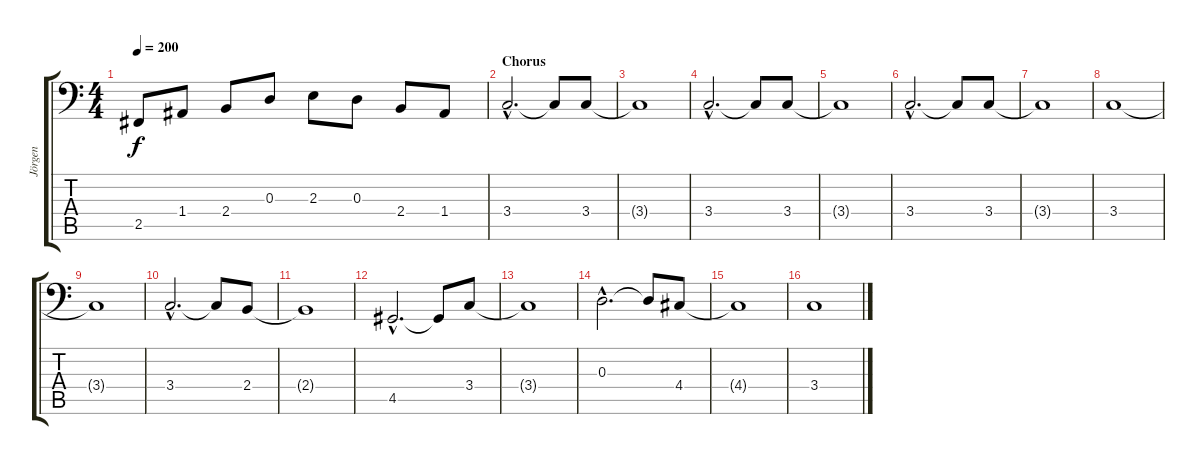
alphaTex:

\track ("Jörgen" "Jörgen") {instrument electricbasspick}
\staff {score tabs}
\tuning (B2 Gb2 D2 A1 E1 B0) {hide}
\ts (4 4)
\tempo 200
\clef f4
\ks c
2.5{t}.8{dy f} 1.4.8 2.4.8 0.3.8 2.3.8 0.3.8 2.4.8 1.4.8 |
\section ("" "Chorus")
3.4{hac}.2{d} 3.4{t}.8 3.4.8 |
3.4{t}.1 |
3.4{hac}.2{d} 3.4{t}.8 3.4.8 |
3.4{t}.1 |
3.4{hac}.2{d} 3.4{t}.8 3.4.8 |
3.4{t}.1 |
3.4.1 |
3.4{t}.1 |
3.4{hac}.2{d} 3.4{t}.8 2.4.8 |
2.4{t}.1 |
4.5{hac}.2{d} 4.5{t}.8 3.4.8 |
3.4{t}.1 |
0.3{hac}.2{d} 0.3{t}.8 4.4.8 |
4.4{t}.1 |
3.4.1
